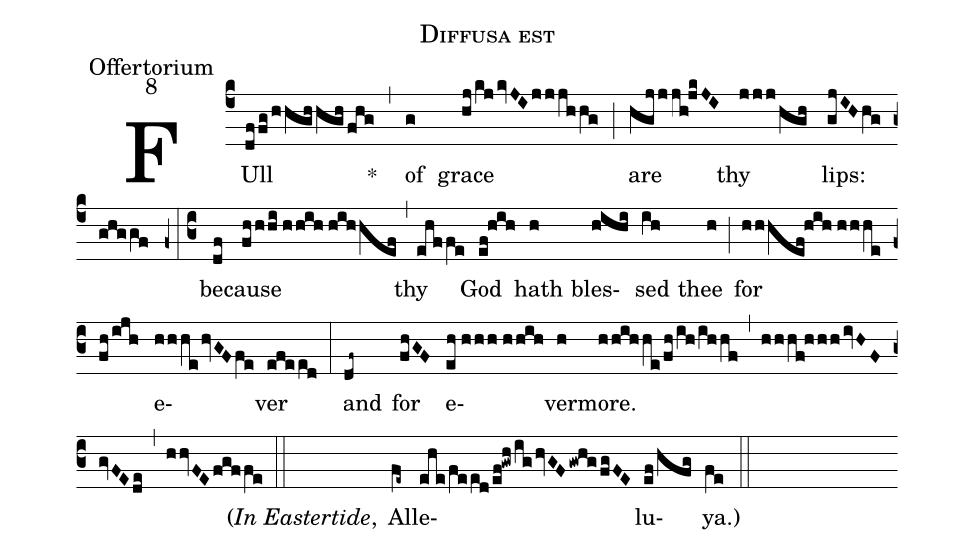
name:Diffusa est;
office-part:Offertorium;
mode:8;
%%
(c4) FUll(dffg/hhghhgh/fhg) *(,) of(g) grace(hj/kj/kvJI/jjjhhg) (;) are(hgjjjh!jkJI) thy(jjj/hgh) lips:(gjIHhgghggf) (z0:c3) be(df)cause(fhhhi//hhih//hihhef) (,) thy(ehffe) God(ef!hih) hath(h) bles(hihi)sed(ih) thee(h) (;) for(hhhef!hih//hhhe/fh/ijh) e(hhhe/hvGFfe)ver(efeed) (:) and(df~) for(fhGF) e(eh//hhh//hhih)ver(h)more.(hhihhe/fh/ih/ihhf) (,) (hhhf!hhh/ivHF/gvFE/de) (,) (hhvFE/fgffe) (::) <v>(</v><i>In Eastertide</i>,() Al(fe~)le(ehe/feed/ef!gwh/ig/hvGF/gwhg/fgFE)lu(ef/hfg)ya.<v>)</v>(fe) (::)
